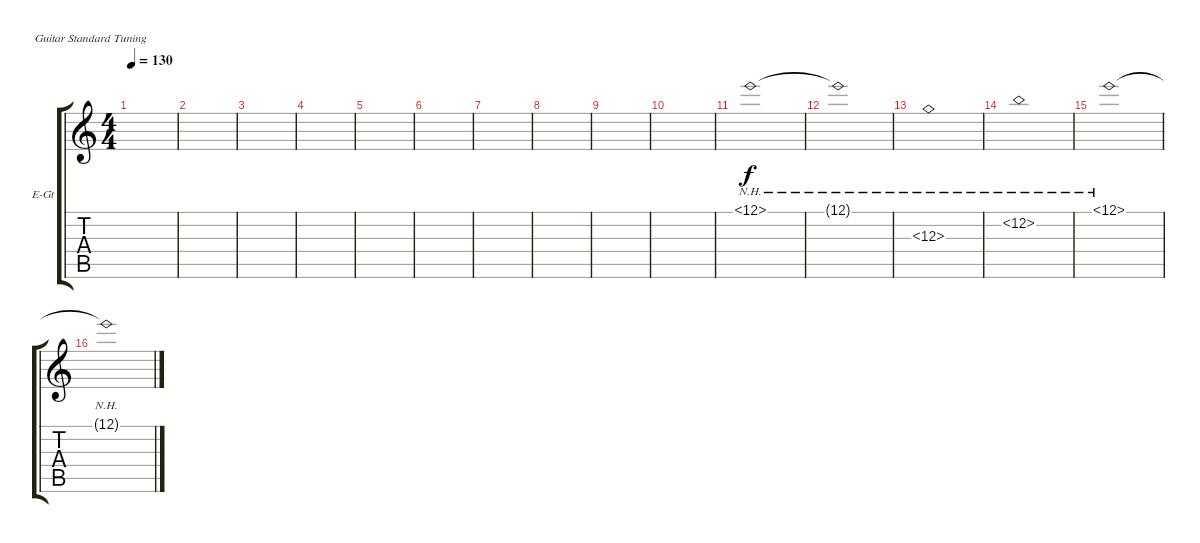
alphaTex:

\defaultSystemsLayout 4
\bracketExtendMode groupsimilarinstruments
\firstSystemTrackNameOrientation horizontal
\otherSystemsTrackNameOrientation horizontal
\track ("Electric Guitar" "E-Gt") {instrument distortionguitar}
\staff {score tabs}
\tuning (E4 B3 G3 D3 A2 E2)
\ts (4 4)
\tempo 130
\clef g2
\scale
0.333333
\ks c
|
\scale
0.333333 |
\scale
0.333333 |
\scale
0.333333 |
\scale
0.333333 |
\scale
0.333333 |
\scale
0.333333 |
\scale
0.333333 |
\scale
0.333333 |
\scale
0.333333 |
\scale
0.333333 12.1{nh}.1 |
\scale
0.333333 12.1{nh t}.1 |
\scale
0.333333 12.3{nh}.1 |
\scale
0.333333 12.2{nh}.1 |
12.1{nh}.1 |
12.1{nh t}.1
